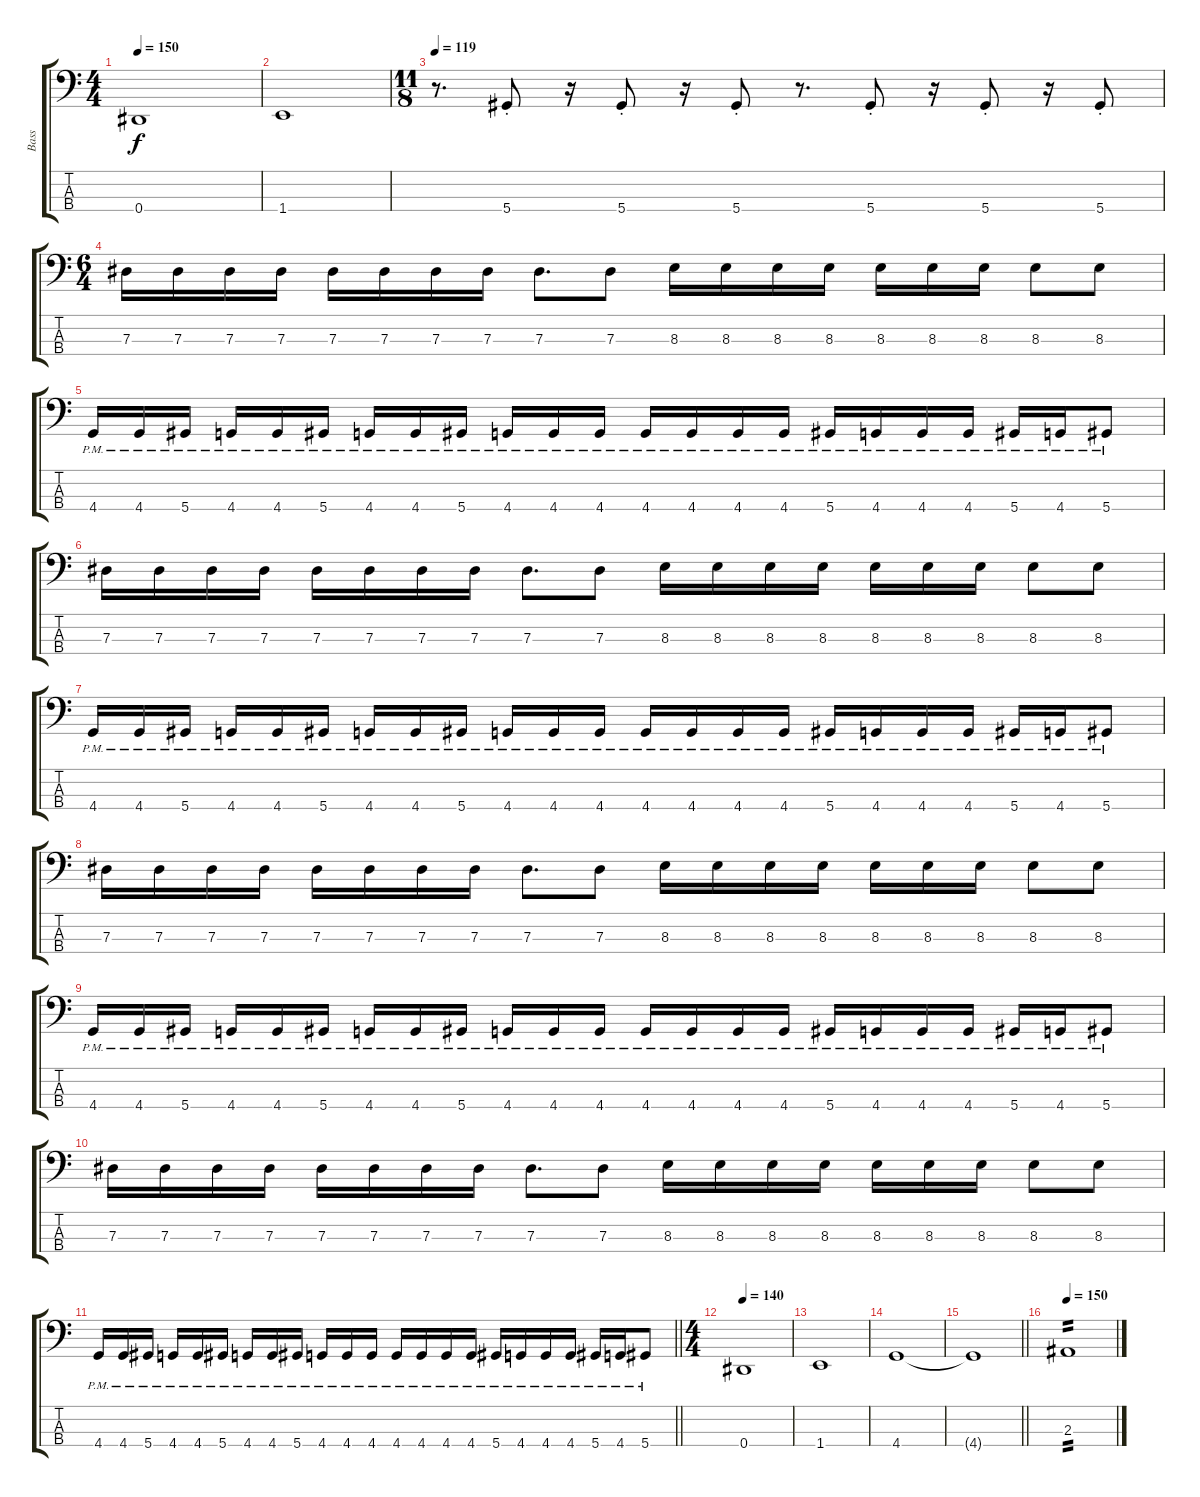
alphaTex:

\track ("Bass" "Bass") {instrument electricbasspick}
\staff {score tabs}
\tuning (Gb2 Db2 Ab1 Eb1) {hide}
\ts (4 4)
\tempo 150
\clef f4
\ks c
0.4.1{dy f} |
1.4.1 |
\ts (11 8)
\tempo 119
r.8{d} 5.4{st}.8 r.16 5.4{st}.8 r.16 5.4{st}.8 r.8{d} 5.4{st}.8 r.16 5.4{st}.8 r.16 5.4{st}.8 |
\ts (6 4)
7.3.16 7.3.16 7.3.16 7.3.16{beam split} 7.3.16 7.3.16 7.3.16 7.3.16 7.3.8{d} 7.3.8 8.3.16 8.3.16 8.3.16{beam merge} 8.3.16{beam split} 8.3.16{beam merge} 8.3.16 8.3.16 8.3.8 8.3.8 |
4.4{pm}.16 4.4{pm}.16 5.4{pm}.16{beam split} 4.4{pm}.16{beam merge} 4.4{pm}.16 5.4{pm}.16{beam split} 4.4{pm}.16 4.4{pm}.16{beam merge} 5.4{pm}.16{beam split} 4.4{pm}.16 4.4{pm}.16 4.4{pm}.16 4.4{pm}.16 4.4{pm}.16 4.4{pm}.16 4.4{pm}.16{beam split} 5.4{pm}.16 4.4{pm}.16 4.4{pm}.16 4.4{pm}.16{beam split} 5.4{pm}.16 4.4{pm}.16 5.4{pm}.8 |
7.3.16 7.3.16 7.3.16 7.3.16{beam split} 7.3.16 7.3.16 7.3.16 7.3.16 7.3.8{d} 7.3.8 8.3.16 8.3.16 8.3.16{beam merge} 8.3.16{beam split} 8.3.16{beam merge} 8.3.16 8.3.16 8.3.8 8.3.8 |
4.4{pm}.16 4.4{pm}.16 5.4{pm}.16{beam split} 4.4{pm}.16{beam merge} 4.4{pm}.16 5.4{pm}.16{beam split} 4.4{pm}.16 4.4{pm}.16{beam merge} 5.4{pm}.16{beam split} 4.4{pm}.16 4.4{pm}.16 4.4{pm}.16 4.4{pm}.16 4.4{pm}.16 4.4{pm}.16 4.4{pm}.16{beam split} 5.4{pm}.16 4.4{pm}.16 4.4{pm}.16 4.4{pm}.16{beam split} 5.4{pm}.16 4.4{pm}.16 5.4{pm}.8 |
7.3.16 7.3.16 7.3.16 7.3.16{beam split} 7.3.16 7.3.16 7.3.16 7.3.16 7.3.8{d} 7.3.8 8.3.16 8.3.16 8.3.16{beam merge} 8.3.16{beam split} 8.3.16{beam merge} 8.3.16 8.3.16 8.3.8 8.3.8 |
4.4{pm}.16 4.4{pm}.16 5.4{pm}.16{beam split} 4.4{pm}.16{beam merge} 4.4{pm}.16 5.4{pm}.16{beam split} 4.4{pm}.16 4.4{pm}.16{beam merge} 5.4{pm}.16{beam split} 4.4{pm}.16 4.4{pm}.16 4.4{pm}.16 4.4{pm}.16 4.4{pm}.16 4.4{pm}.16 4.4{pm}.16{beam split} 5.4{pm}.16 4.4{pm}.16 4.4{pm}.16 4.4{pm}.16{beam split} 5.4{pm}.16 4.4{pm}.16 5.4{pm}.8 |
7.3.16 7.3.16 7.3.16 7.3.16{beam split} 7.3.16 7.3.16 7.3.16 7.3.16 7.3.8{d} 7.3.8 8.3.16 8.3.16 8.3.16{beam merge} 8.3.16{beam split} 8.3.16{beam merge} 8.3.16 8.3.16 8.3.8 8.3.8 |
\barLineRight lightlight
4.4{pm}.16 4.4{pm}.16 5.4{pm}.16{beam split} 4.4{pm}.16{beam merge} 4.4{pm}.16 5.4{pm}.16{beam split} 4.4{pm}.16 4.4{pm}.16{beam merge} 5.4{pm}.16{beam split} 4.4{pm}.16 4.4{pm}.16 4.4{pm}.16 4.4{pm}.16 4.4{pm}.16 4.4{pm}.16 4.4{pm}.16{beam split} 5.4{pm}.16 4.4{pm}.16 4.4{pm}.16 4.4{pm}.16{beam split} 5.4{pm}.16 4.4{pm}.16 5.4{pm}.8 |
\ts (4 4)
\section ("" "")
\tempo 120
\tempo 140
0.4.1 |
1.4.1 |
4.4.1 |
\barLineRight lightlight
4.4{t}.1 |
\tempo 150
2.3.1{tp 2}
